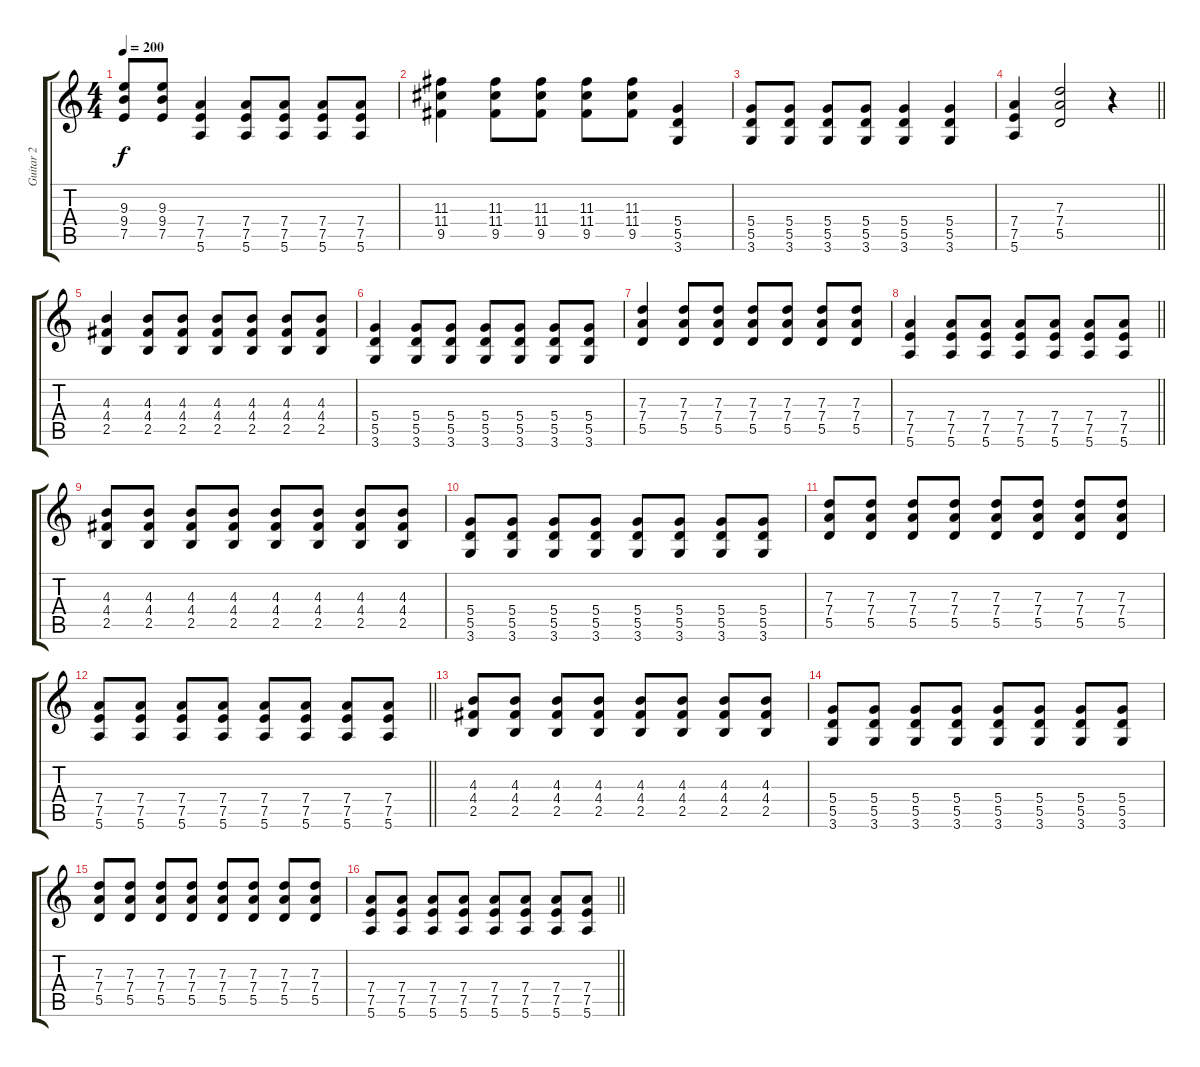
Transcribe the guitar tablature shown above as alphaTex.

\track ("Guitar 2" "Guitar 2") {instrument distortionguitar}
\staff {score tabs}
\tuning (E4 B3 G3 D3 A2 E2) {hide}
\ts (4 4)
\tempo 200
\clef g2
\ks c
(9.3 9.4 7.5).8{dy f} (9.3 9.4 7.5).8 (7.4 7.5 5.6).4 (7.4 7.5 5.6).8 (7.4 7.5 5.6).8 (7.4 7.5 5.6).8 (7.4 7.5 5.6).8 |
(11.3 11.4 9.5).4 (11.3 11.4 9.5).8 (11.3 11.4 9.5).8 (11.3 11.4 9.5).8 (11.3 11.4 9.5).8 (5.4 5.5 3.6).4 |
(5.4 5.5 3.6).8 (5.4 5.5 3.6).8 (5.4 5.5 3.6).8 (5.4 5.5 3.6).8 (5.4 5.5 3.6).4 (5.4 5.5 3.6).4 |
\barLineRight lightlight
(7.4 7.5 5.6).4 (7.3 7.4 5.5).2 r.4 |
(4.3 4.4 2.5).4 (4.3 4.4 2.5).8 (4.3 4.4 2.5).8 (4.3 4.4 2.5).8 (4.3 4.4 2.5).8 (4.3 4.4 2.5).8 (4.3 4.4 2.5).8 |
(5.4 5.5 3.6).4 (5.4 5.5 3.6).8 (5.4 5.5 3.6).8 (5.4 5.5 3.6).8 (5.4 5.5 3.6).8 (5.4 5.5 3.6).8 (5.4 5.5 3.6).8 |
(7.3 7.4 5.5).4 (7.3 7.4 5.5).8 (7.3 7.4 5.5).8 (7.3 7.4 5.5).8 (7.3 7.4 5.5).8 (7.3 7.4 5.5).8 (7.3 7.4 5.5).8 |
\barLineRight lightlight
(7.4 7.5 5.6).4 (7.4 7.5 5.6).8 (7.4 7.5 5.6).8 (7.4 7.5 5.6).8 (7.4 7.5 5.6).8 (7.4 7.5 5.6).8 (7.4 7.5 5.6).8 |
(4.3 4.4 2.5).8 (4.3 4.4 2.5).8 (4.3 4.4 2.5).8 (4.3 4.4 2.5).8 (4.3 4.4 2.5).8 (4.3 4.4 2.5).8 (4.3 4.4 2.5).8 (4.3 4.4 2.5).8 |
(5.4 5.5 3.6).8 (5.4 5.5 3.6).8 (5.4 5.5 3.6).8 (5.4 5.5 3.6).8 (5.4 5.5 3.6).8 (5.4 5.5 3.6).8 (5.4 5.5 3.6).8 (5.4 5.5 3.6).8 |
(7.3 7.4 5.5).8 (7.3 7.4 5.5).8 (7.3 7.4 5.5).8 (7.3 7.4 5.5).8 (7.3 7.4 5.5).8 (7.3 7.4 5.5).8 (7.3 7.4 5.5).8 (7.3 7.4 5.5).8 |
\barLineRight lightlight
(7.4 7.5 5.6).8 (7.4 7.5 5.6).8 (7.4 7.5 5.6).8 (7.4 7.5 5.6).8 (7.4 7.5 5.6).8 (7.4 7.5 5.6).8 (7.4 7.5 5.6).8 (7.4 7.5 5.6).8 |
(4.3 4.4 2.5).8 (4.3 4.4 2.5).8 (4.3 4.4 2.5).8 (4.3 4.4 2.5).8 (4.3 4.4 2.5).8 (4.3 4.4 2.5).8 (4.3 4.4 2.5).8 (4.3 4.4 2.5).8 |
(5.4 5.5 3.6).8 (5.4 5.5 3.6).8 (5.4 5.5 3.6).8 (5.4 5.5 3.6).8 (5.4 5.5 3.6).8 (5.4 5.5 3.6).8 (5.4 5.5 3.6).8 (5.4 5.5 3.6).8 |
(7.3 7.4 5.5).8 (7.3 7.4 5.5).8 (7.3 7.4 5.5).8 (7.3 7.4 5.5).8 (7.3 7.4 5.5).8 (7.3 7.4 5.5).8 (7.3 7.4 5.5).8 (7.3 7.4 5.5).8 |
\barLineRight lightlight
(7.4 7.5 5.6).8 (7.4 7.5 5.6).8 (7.4 7.5 5.6).8 (7.4 7.5 5.6).8 (7.4 7.5 5.6).8 (7.4 7.5 5.6).8 (7.4 7.5 5.6).8 (7.4 7.5 5.6).8
